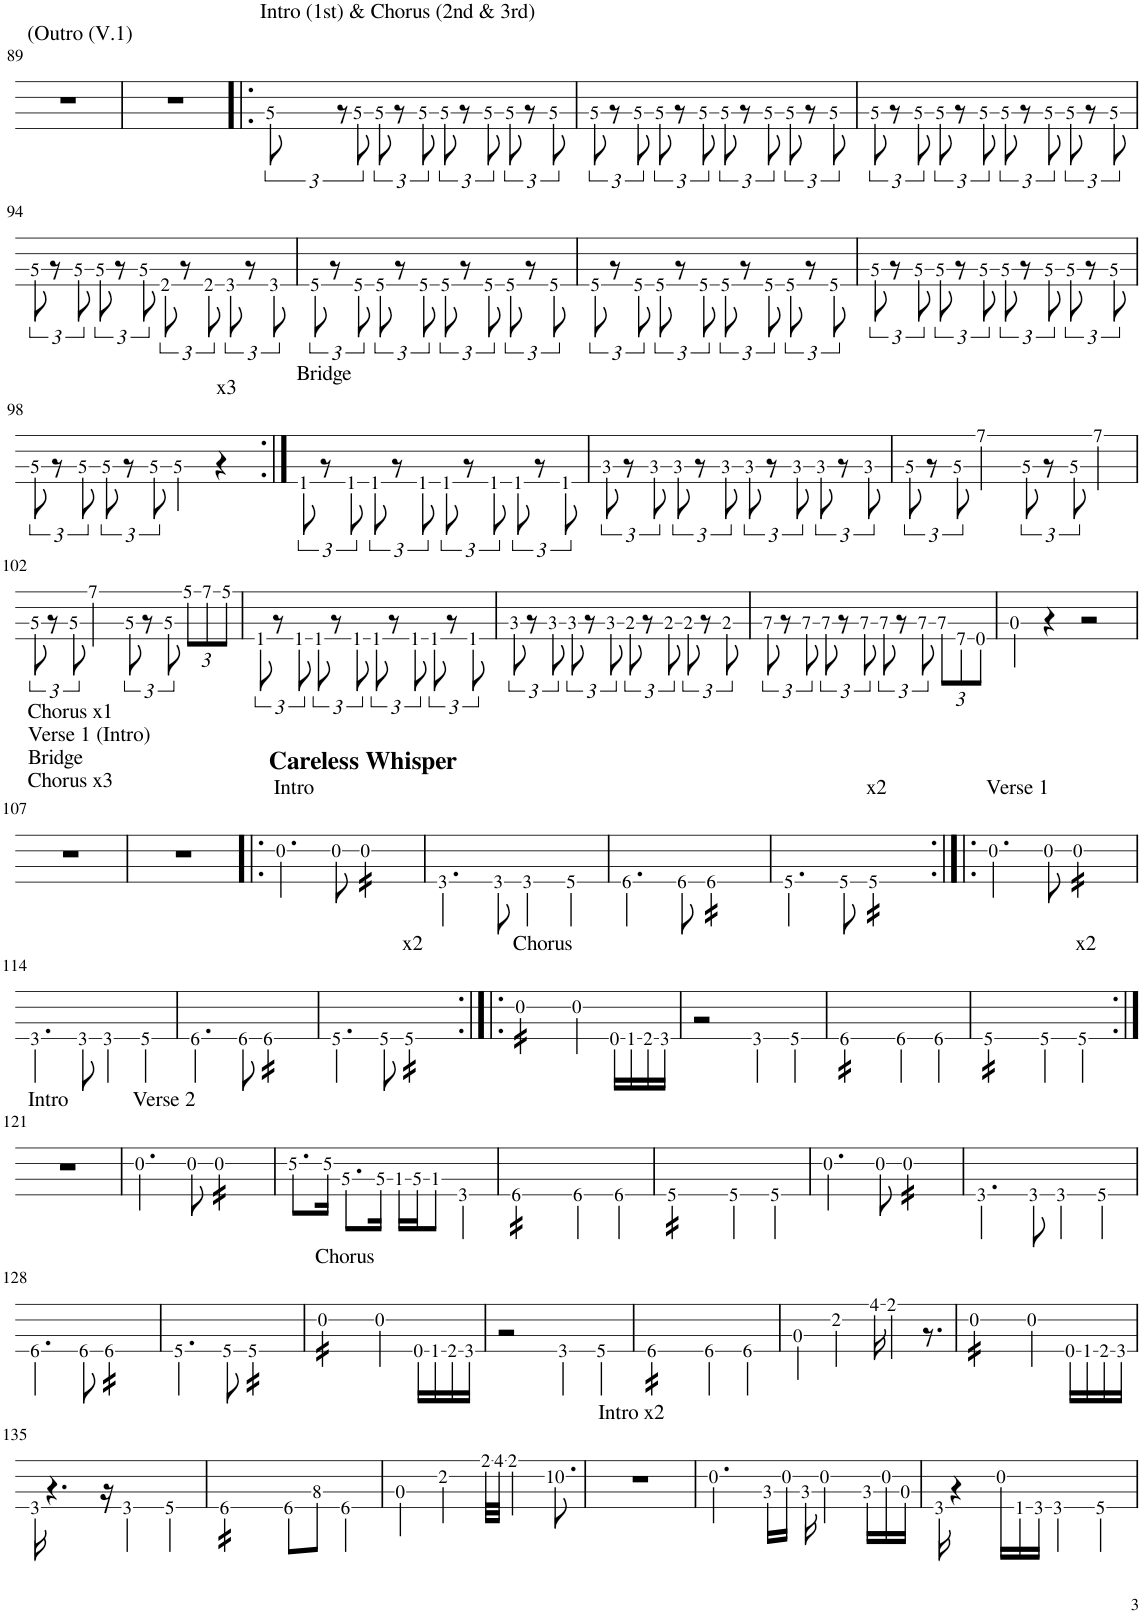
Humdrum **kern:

**kern
*part1
*staff1
*I"Bass Guitar
*I'B. Guit.
!!LO:PB:g=z
*
*k[]
*M4/4
=89
!LO:TX:a:t=(Outro (V.1)
1r
=90
1r
=91!|:
!LO:TX:a:t=Intro (1st) & Chorus (2nd & 3rd)
12DD\
12r
12DD\
12DD\
12r
12DD\
12DD\
12r
12DD\
12DD\
12r
12DD\
=92
12DD\
12r
12DD\
12DD\
12r
12DD\
12DD\
12r
12DD\
12DD\
12r
12DD\
=93
12DD\
12r
12DD\
12DD\
12r
12DD\
12DD\
12r
12DD\
12DD\
12r
12DD\
!!LO:LB:g=z
=94
12DD\
12r
12DD\
12DD\
12r
12DD\
12FFF#\
12r
12FFF#\
12GGG\
12r
12GGG\
=95
12AAA\
12r
12AAA\
12AAA\
12r
12AAA\
12AAA\
12r
12AAA\
12AAA\
12r
12AAA\
=96
12AAA\
12r
12AAA\
12AAA\
12r
12AAA\
12AAA\
12r
12AAA\
12AAA\
12r
12AAA\
=97
12DD\
12r
12DD\
12DD\
12r
12DD\
12DD\
12r
12DD\
12DD\
12r
12DD\
!!LO:LB:g=z
=98
12DD\
12r
12DD\
12DD\
12r
12DD\
4DD\
!LO:TX:a:t=x3
4r
=99:|!
!LO:TX:a:t=Bridge
12FFF\
12r
12FFF\
12FFF\
12r
12FFF\
12FFF\
12r
12FFF\
12FFF\
12r
12FFF\
=100
12CC\
12r
12CC\
12CC\
12r
12CC\
12CC\
12r
12CC\
12CC\
12r
12CC\
=101
12DD\
12r
12DD\
4D\
12DD\
12r
12DD\
4D\
!!LO:LB:g=z
=102
12DD\
12r
12DD\
4D\
12DD\
12r
12DD\
*Xbrackettup
12C\L
12D\
12C\J
=103
*brackettup
12FFF\
12r
12FFF\
12FFF\
12r
12FFF\
12FFF\
12r
12FFF\
12FFF\
12r
12FFF\
=104
12CC\
12r
12CC\
12CC\
12r
12CC\
12BBB\
12r
12BBB\
12BBB\
12r
12BBB\
=105
12EE\
12r
12EE\
12EE\
12r
12EE\
12EE\
12r
12EE\
*Xbrackettup
12EE\L
12BBB\
12EEE\J
=106
4AAA\
4r
2r
!!LO:LB:g=z
=107
!LO:TX:a:t=Chorus x1
!LO:TX:a:t=Verse 1 (Intro)
!LO:TX:a:t=Bridge
!LO:TX:a:t=Chorus x3
1r
=108
1r
=109!|:
!LO:TX:a:t=Intro
!LO:TX:a:B:t=Careless Whisper
4.DD\
8DD\
2DD\
=110
4.GGG\
8GGG\
4GGG\
4AAA\
=111
4.BBB-\
8BBB-\
2BBB-\
=112
4.AAA\
8AAA\
!LO:TX:a:t=x2
2AAA\
=113:|!|:
!LO:TX:a:t=Verse 1
4.DD\
8DD\
2DD\
!!LO:LB:g=z
=114
4.GGG\
8GGG\
4GGG\
4AAA\
=115
4.BBB-\
8BBB-\
2BBB-\
=116
4.AAA\
8AAA\
!LO:TX:a:t=x2
2AAA\
=117:|!|:
!LO:TX:a:t=Chorus
2DD\
4DD\
16EEE\LL
16FFF\
16FFF#\
16GGG\JJ
=118
2r
4GGG\
4AAA\
=119
2BBB-\
4BBB-\
4BBB-\
=120
2AAA\
4AAA\
!LO:TX:a:t=x2
4AAA\
!!LO:LB:g=z
=121:|!
!LO:TX:a:t=Intro
1r
=122
!LO:TX:a:t=Verse 2
4.DD\
8DD\
2DD\
=123
8.GG\L
16GG\Jk
8.DD\L
16DD\Jk
16BBB-\LL
16DD\J
8BBB-\J
4GGG\
=124
2BBB-\
4BBB-\
4BBB-\
=125
2AAA\
4AAA\
4AAA\
=126
4.DD\
8DD\
2DD\
=127
4.GGG\
8GGG\
4GGG\
4AAA\
!!LO:LB:g=z
=128
4.BBB-\
8BBB-\
2BBB-\
=129
4.AAA\
8AAA\
2AAA\
=130
!LO:TX:a:t=Chorus
2DD\
4DD\
16EEE\LL
16FFF\
16FFF#\
16GGG\JJ
=131
2r
4GGG\
4AAA\
=132
2BBB-\
4BBB-\
4BBB-\
=133
4AAA\
4EE\
16BB\
4AA\
8.r
=134
2DD\
4DD\
16EEE\LL
16FFF\
16FFF#\
16GGG\JJ
!!LO:LB:g=z
=135
16GGG\
4.r
16r
4GGG\
4AAA\
=136
2BBB-\
8BBB-\L
8FF\J
4BBB-\
=137
4AAA\
4EE\
32AA\LLL
32BB\JJJ
4AA\
8.C\
=138
!LO:TX:a:t=Intro x2
1r
=139
4.DD\
16CC\LL
16DD\JJ
16CC\
4DD\
16CC\LL
16DD\
16AAA\JJ
=140
16GGG\
4r
16DD\LL
16FFF\
16GGG\JJ
4GGG\
4AAA\
=
*-
